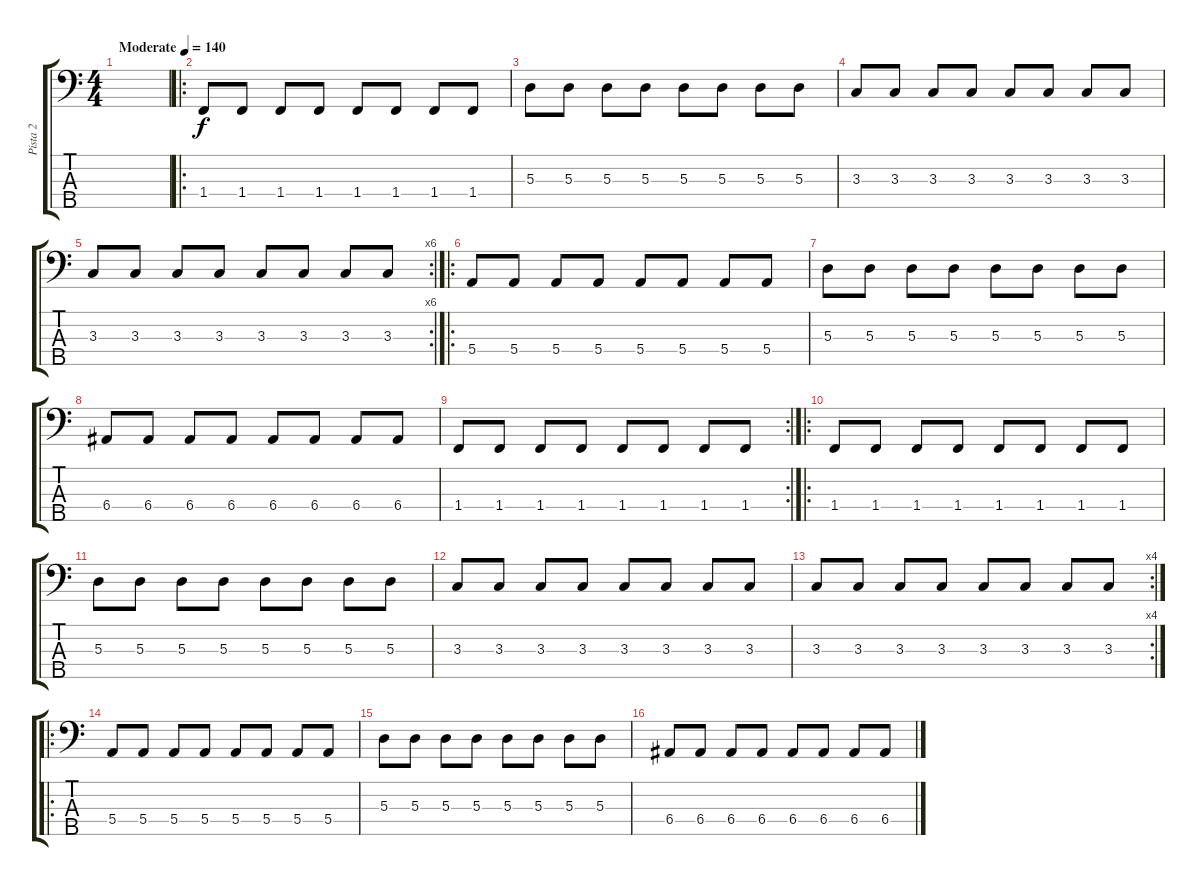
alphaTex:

\track ("Pista 2" "Pista 2") {instrument electricbassfinger}
\staff {score tabs}
\tuning (G2 D2 A1 E1 B0) {hide}
\ts (4 4)
\tempo (140 "Moderate")
\clef f4
\ks c
|
\ro
1.4.8 1.4.8 1.4.8 1.4.8 1.4.8 1.4.8 1.4.8 1.4.8 |
5.3.8 5.3.8 5.3.8 5.3.8 5.3.8 5.3.8 5.3.8 5.3.8 |
3.3.8 3.3.8 3.3.8 3.3.8 3.3.8 3.3.8 3.3.8 3.3.8 |
\rc 6
3.3.8 3.3.8 3.3.8 3.3.8 3.3.8 3.3.8 3.3.8 3.3.8 |
\ro
5.4.8 5.4.8 5.4.8 5.4.8 5.4.8 5.4.8 5.4.8 5.4.8 |
5.3.8 5.3.8 5.3.8 5.3.8 5.3.8 5.3.8 5.3.8 5.3.8 |
6.4.8 6.4.8 6.4.8 6.4.8 6.4.8 6.4.8 6.4.8 6.4.8 |
\rc 2
1.4.8 1.4.8 1.4.8 1.4.8 1.4.8 1.4.8 1.4.8 1.4.8 |
\ro
1.4.8 1.4.8 1.4.8 1.4.8 1.4.8 1.4.8 1.4.8 1.4.8 |
5.3.8 5.3.8 5.3.8 5.3.8 5.3.8 5.3.8 5.3.8 5.3.8 |
3.3.8 3.3.8 3.3.8 3.3.8 3.3.8 3.3.8 3.3.8 3.3.8 |
\rc 4
3.3.8 3.3.8 3.3.8 3.3.8 3.3.8 3.3.8 3.3.8 3.3.8 |
\ro
5.4.8 5.4.8 5.4.8 5.4.8 5.4.8 5.4.8 5.4.8 5.4.8 |
5.3.8 5.3.8 5.3.8 5.3.8 5.3.8 5.3.8 5.3.8 5.3.8 |
6.4.8 6.4.8 6.4.8 6.4.8 6.4.8 6.4.8 6.4.8 6.4.8
